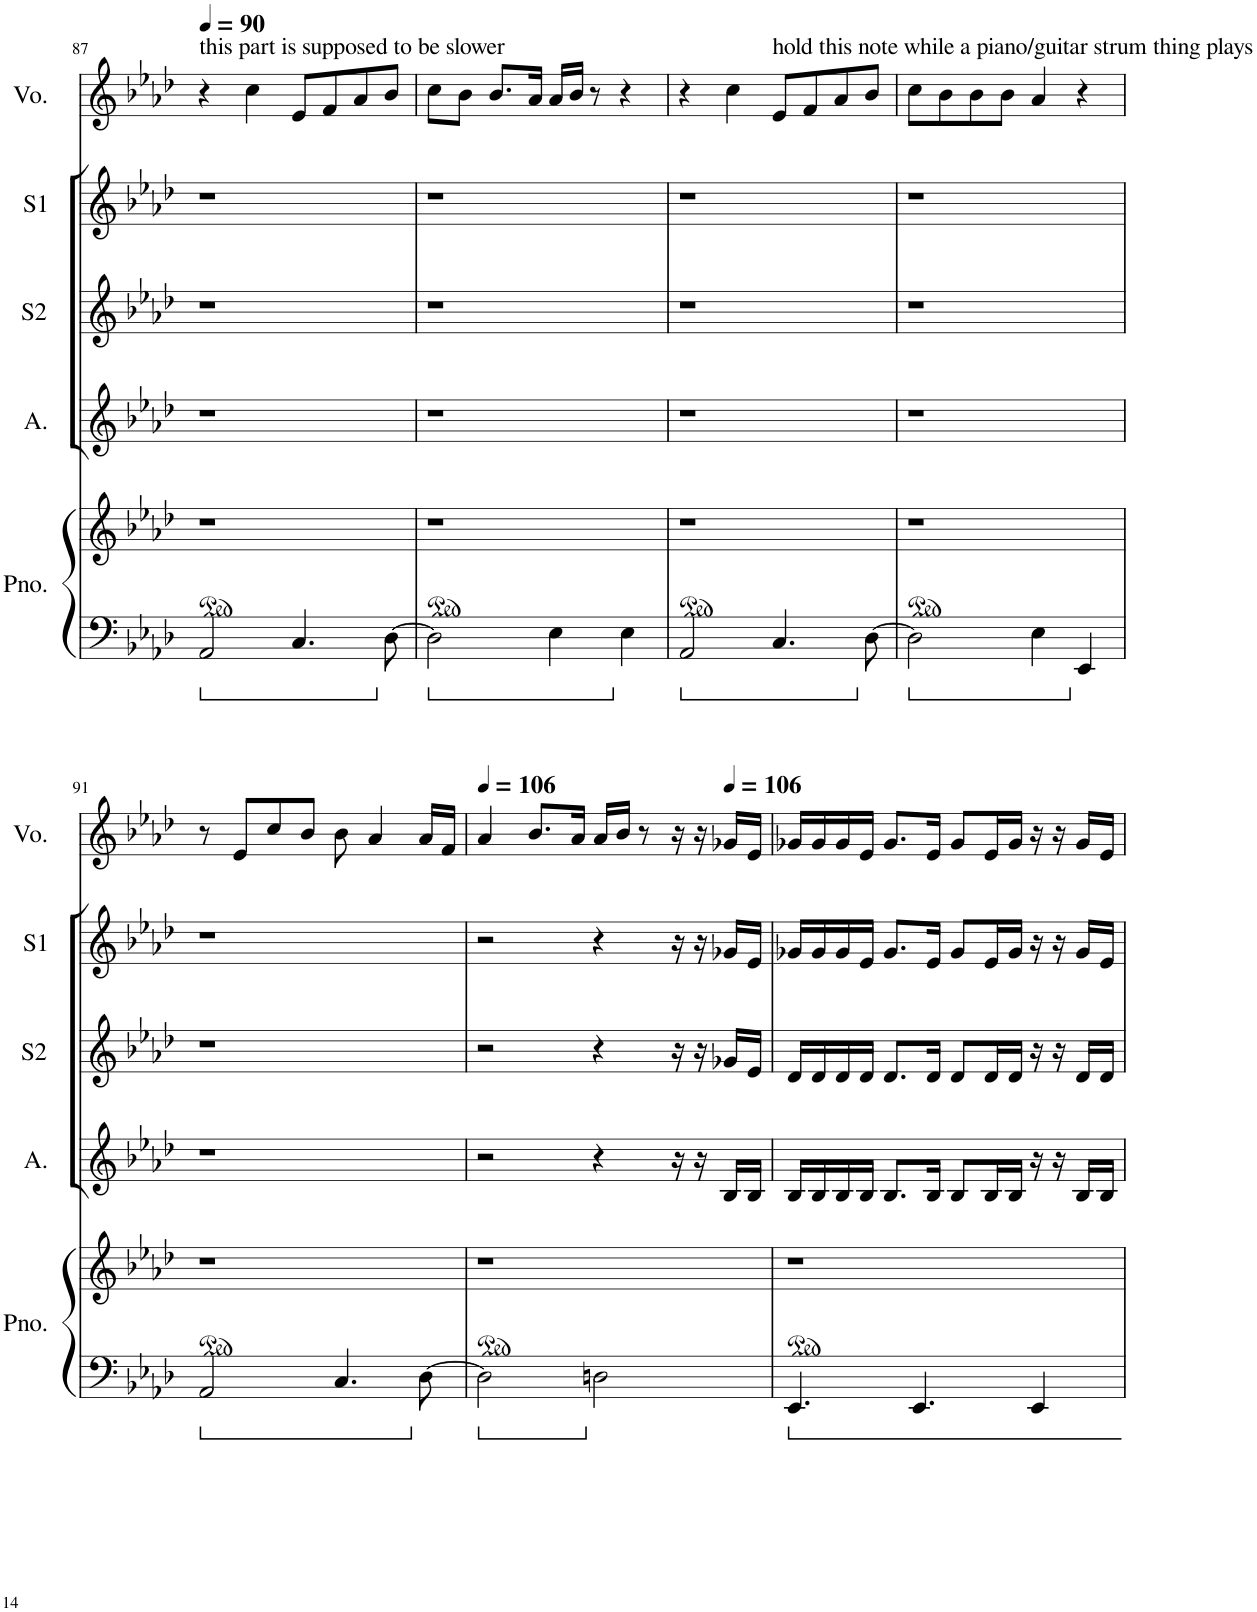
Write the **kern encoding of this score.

**kern	**kern	**kern	**kern	**kern	**kern
*part5	*part5	*part4	*part3	*part2	*part1
*staff6	*staff5	*staff4	*staff3	*staff2	*staff1
*I"Piano	*	*I"Alto	*I"Soprano 2	*I"Soprano 1	*I"Voice
*I'Pno.	*	*I'A.	*I'S2	*I'S1	*I'Vo.
!!LO:PB:g=z
*clefF4	*clefG2	*clefG2	*clefG2	*clefG2	*clefG2
*k[b-e-a-d-]	*k[b-e-a-d-]	*k[b-e-a-d-]	*k[b-e-a-d-]	*k[b-e-a-d-]	*k[b-e-a-d-]
*A-:	*A-:	*A-:	*A-:	*A-:	*A-:
*M4/4	*M4/4	*M4/4	*M4/4	*M4/4	*M4/4
*MM90	*MM90	*MM90	*MM90	*MM90	*MM90
=87	=87	=87	=87	=87	=87
!	!	!	!	!	!LO:TX:a:t=this part is supposed to be slower
2AA-/	1r	1r	1r	1r	4r
.	.	.	.	.	4cc\
4.C/	.	.	.	.	8e-/L
.	.	.	.	.	8f/
.	.	.	.	.	8a-/
[8D-\	.	.	.	.	8b-/J
=88	=88	=88	=88	=88	=88
2D-\]	1r	1r	1r	1r	8cc\L
.	.	.	.	.	8b-\J
.	.	.	.	.	8.b-/L
.	.	.	.	.	16a-/Jk
4E-\	.	.	.	.	16a-/LL
.	.	.	.	.	16b-/JJ
.	.	.	.	.	8r
4E-\	.	.	.	.	4r
=89	=89	=89	=89	=89	=89
2AA-/	1r	1r	1r	1r	4r
.	.	.	.	.	4cc\
!	!	!	!	!	!LO:TX:a:t=hold this note while a piano/guitar strum thing plays
4.C/	.	.	.	.	8e-/L
.	.	.	.	.	8f/
.	.	.	.	.	8a-/
[8D-\	.	.	.	.	8b-/J
=90	=90	=90	=90	=90	=90
2D-\]	1r	1r	1r	1r	8cc\L
.	.	.	.	.	8b-\
.	.	.	.	.	8b-\
.	.	.	.	.	8b-\J
4E-\	.	.	.	.	4a-/
4EE-/	.	.	.	.	4r
!!LO:LB:g=z
=91	=91	=91	=91	=91	=91
2AA-/	1r	1r	1r	1r	8r
.	.	.	.	.	8e-/L
.	.	.	.	.	8cc/
.	.	.	.	.	8b-/J
4.C/	.	.	.	.	8b-\
.	.	.	.	.	4a-/
[8D-\	.	.	.	.	16a-/LL
.	.	.	.	.	16f/JJ
=92	=92	=92	=92	=92	=92
*	*	*	*	*	*MM106
2D-\]	1r	2r	2r	2r	4a-/
.	.	.	.	.	8.b-/L
.	.	.	.	.	16a-/Jk
2Dn\	.	4r	4r	4r	16a-/LL
.	.	.	.	.	16b-/JJ
.	.	.	.	.	8r
.	.	16r	16r	16r	16r
.	.	16r	16r	16r	16r
*	*	*	*	*	*MM106
.	.	16B-/LL	16g-X/LL	16g-X/LL	16g-X/LL
.	.	16B-/JJ	16e-/JJ	16e-/JJ	16e-/JJ
=93	=93	=93	=93	=93	=93
4.EE-/	1r	16B-/LL	16d-/LL	16g-X/LL	16g-X/LL
.	.	16B-/	16d-/	16g-/	16g-/
.	.	16B-/	16d-/	16g-/	16g-/
.	.	16B-/JJ	16d-/JJ	16e-/JJ	16e-/JJ
.	.	8.B-/L	8.d-/L	8.g-/L	8.g-/L
4.EE-/	.	.	.	.	.
.	.	16B-/Jk	16d-/Jk	16e-/Jk	16e-/Jk
.	.	8B-/L	8d-/L	8g-/L	8g-/L
.	.	16B-/L	16d-/L	16e-/L	16e-/L
.	.	16B-/JJ	16d-/JJ	16g-/JJ	16g-/JJ
4EE-/	.	16r	16r	16r	16r
.	.	16r	16r	16r	16r
.	.	16B-/LL	16d-/LL	16g-/LL	16g-/LL
.	.	16B-/JJ	16d-/JJ	16e-/JJ	16e-/JJ
=	=	=	=	=	=
*-	*-	*-	*-	*-	*-
